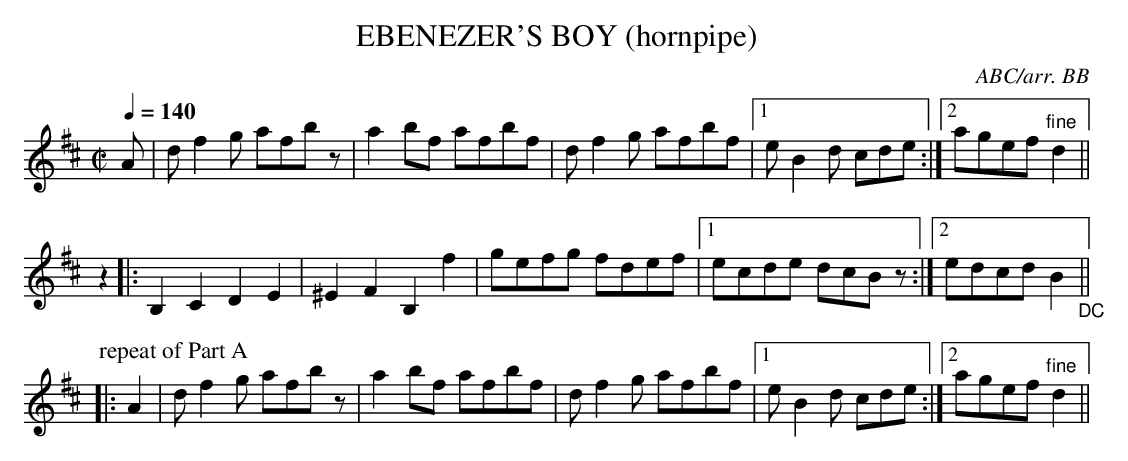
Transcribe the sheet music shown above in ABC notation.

X:1
T:EBENEZER'S BOY (hornpipe)
C:ABC/arr. BB
Q:1/4=140
Y:"buck or wing dance - original"
M:C|
L:1/8
K:D
A|df2g afbz|a2bf afbf|df2g afbf |1 eB2d cde :|2 agef "fine"d2 ||
z2|: B,2C2D2E2|^E2F2B,2f2|gefg fdef |1 ecde dcBz :|2 edcd B2 "_DC" ||
P:repeat of Part A
|:A2|df2g afbz|a2bf afbf|df2g afbf |1 eB2d cde :|2 agef "fine"d2 ||
